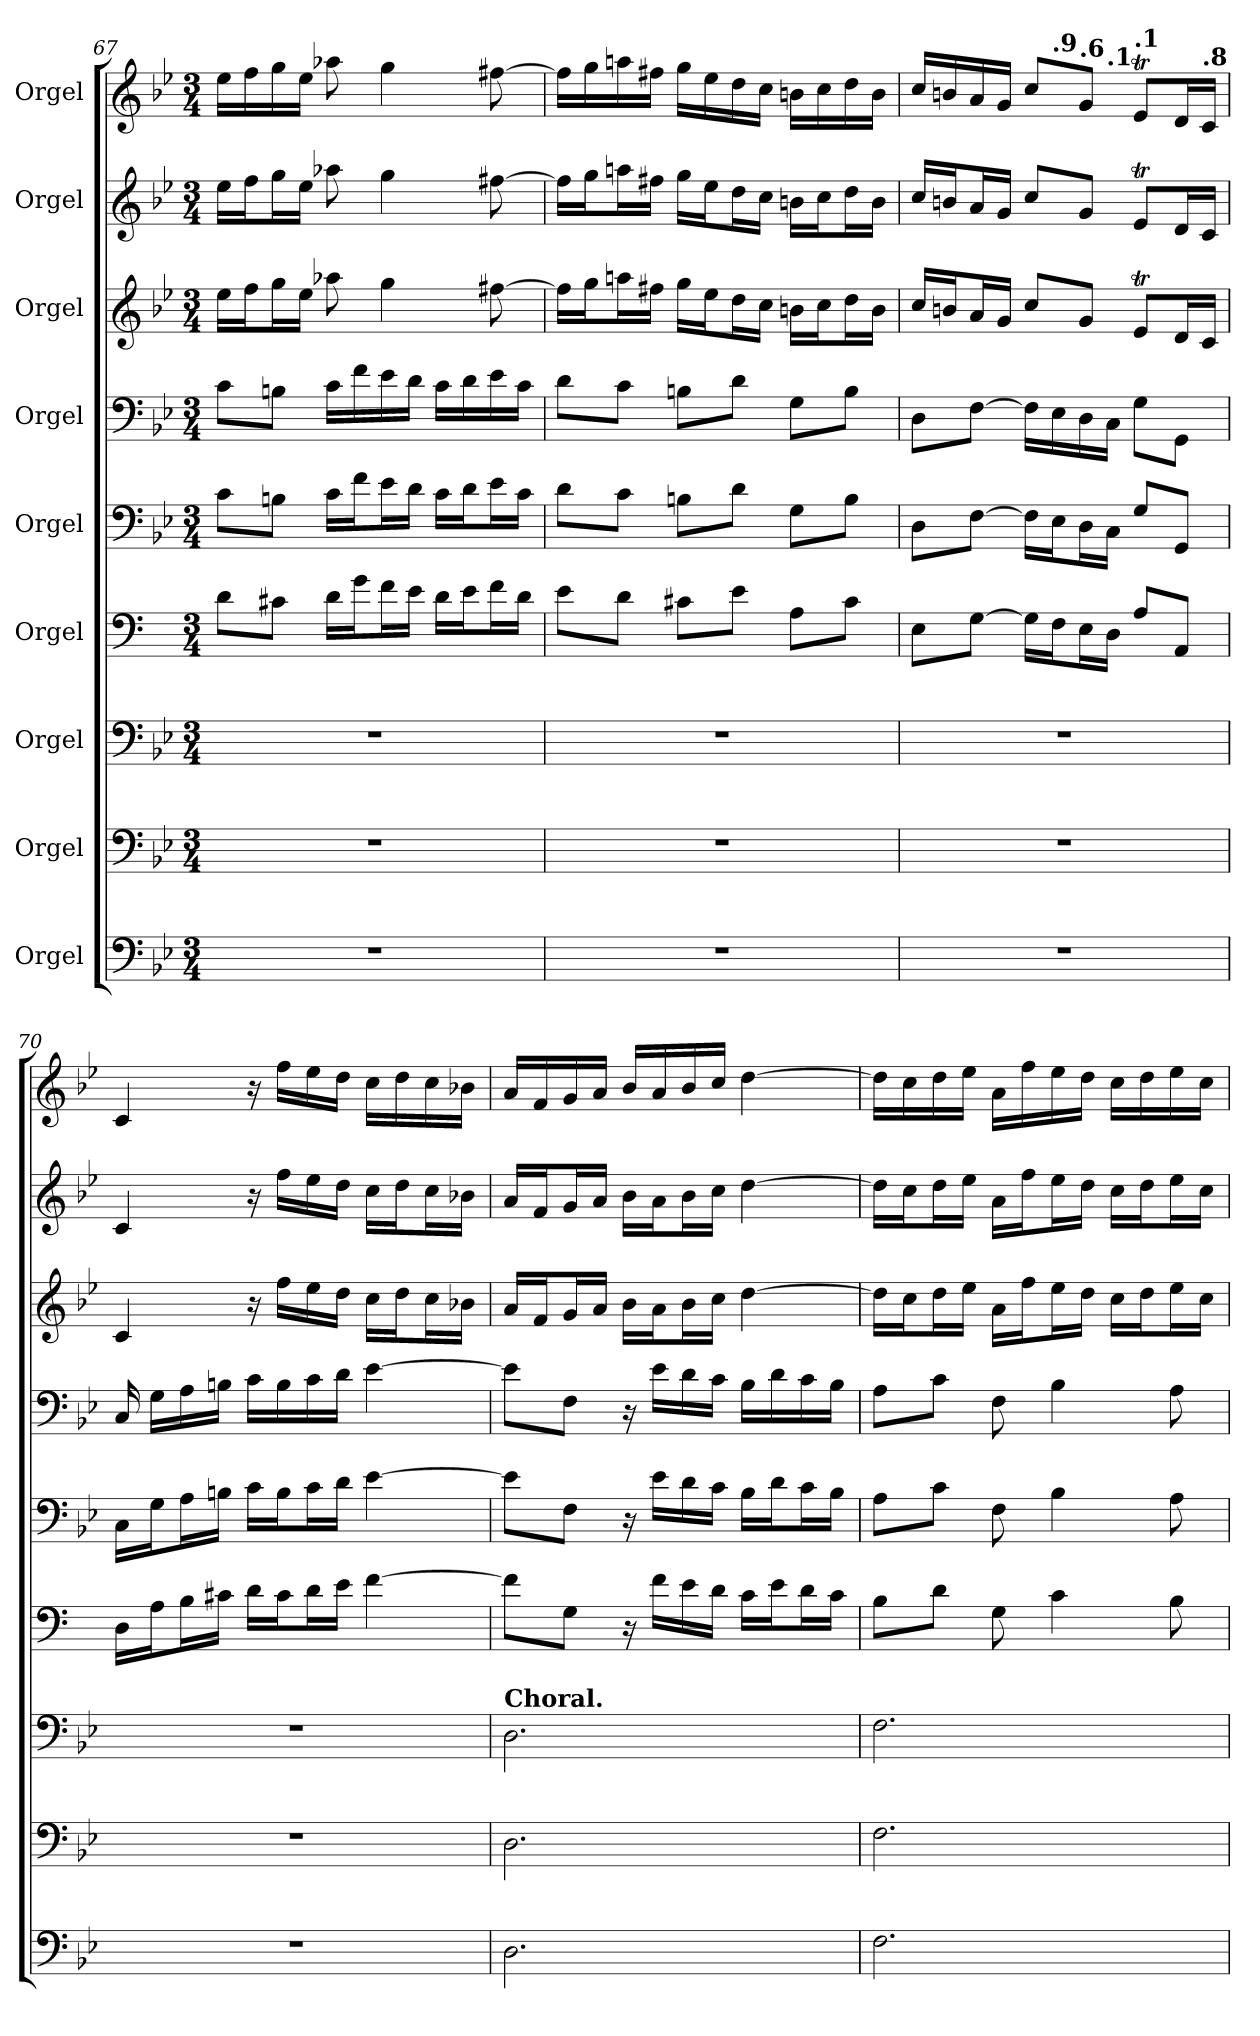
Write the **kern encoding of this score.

**kern	**kern	**kern	**kern	**kern	**kern	**kern	**kern	**kern
*part9	*part8	*part7	*part6	*part5	*part4	*part3	*part2	*part1
*staff9	*staff8	*staff7	*staff6	*staff5	*staff4	*staff3	*staff2	*staff1
*I"Orgel	*I"Orgel	*I"Orgel	*I"Orgel	*I"Orgel	*I"Orgel	*I"Orgel	*I"Orgel	*I"Orgel
!!LO:PB:g=z
*clefF4	*clefF4	*clefF4	*clefF4	*clefF4	*clefF4	*clefG2	*clefG2	*clefG2
*	*	*	*ITrd1c2	*	*	*	*	*
*k[b-e-]	*k[b-e-]	*k[b-e-]	*k[b-e-]	*k[b-e-]	*k[b-e-]	*k[b-e-]	*k[b-e-]	*k[b-e-]
*M3/4	*M3/4	*M3/4	*M3/4	*M3/4	*M3/4	*M3/4	*M3/4	*M3/4
=67	=67	=67	=67	=67	=67	=67	=67	=67
2.r	2.r	2.r	8c\L	8c\L	8c\L	16ee-\LL	16ee-\LL	16ee-\LL
.	.	.	.	.	.	16ff\J	16ff\J	16ff\
.	.	.	8Bn\J	8Bn\J	8Bn\J	16gg\L	16gg\L	16gg\
.	.	.	.	.	.	16ee-\JJ	16ee-\JJ	16ee-\JJ
.	.	.	16c\LL	16c\LL	16c\LL	8aa-X\	8aa-X\	8aa-X\
.	.	.	16f\J	16f\J	16f\	.	.	.
.	.	.	16e-\L	16e-\L	16e-\	4gg\	4gg\	4gg\
.	.	.	16d\JJ	16d\JJ	16d\JJ	.	.	.
.	.	.	16c\LL	16c\LL	16c\LL	.	.	.
.	.	.	16d\J	16d\J	16d\	.	.	.
.	.	.	16e-\L	16e-\L	16e-\	[8ff#X\	[8ff#X\	[8ff#X\
.	.	.	16c\JJ	16c\JJ	16c\JJ	.	.	.
=68	=68	=68	=68	=68	=68	=68	=68	=68
2.r	2.r	2.r	8d\L	8d\L	8d\L	16ff#\LL]	16ff#\LL]	16ff#\LL]
.	.	.	.	.	.	16gg\J	16gg\J	16gg\
.	.	.	8c\J	8c\J	8c\J	16aan\L	16aan\L	16aan\
.	.	.	.	.	.	16ff#X\JJ	16ff#X\JJ	16ff#X\JJ
.	.	.	8Bn\L	8Bn\L	8Bn\L	16gg\LL	16gg\LL	16gg\LL
.	.	.	.	.	.	16ee-\J	16ee-\J	16ee-\
.	.	.	8d\J	8d\J	8d\J	16dd\L	16dd\L	16dd\
.	.	.	.	.	.	16cc\JJ	16cc\JJ	16cc\JJ
.	.	.	8G\L	8G\L	8G\L	16bn\LL	16bn\LL	16bn\LL
.	.	.	.	.	.	16cc\J	16cc\J	16cc\
.	.	.	8B\J	8B\J	8B\J	16dd\L	16dd\L	16dd\
.	.	.	.	.	.	16b\JJ	16b\JJ	16b\JJ
=69	=69	=69	=69	=69	=69	=69	=69	=69
*	*	*	*	*	*	*	*	*^
*	*	*	*	*	*	*	*	*	*^
2.r	2.r	2.r	8D\L	8D\L	8D\L	16cc/LL	16cc/LL	16cc/LL	4ryy	4..ryy
.	.	.	.	.	.	16bn/J	16bn/J	16bn/	.	.
.	.	.	[8F\J	[8F\J	[8F\J	16a/L	16a/L	16a/	.	.
.	.	.	.	.	.	16g/JJ	16g/JJ	16g/JJ	.	.
*	*	*	*	*	*	*	*	*MM72	*	*
.	.	.	16F\LL]	16F\LL]	16F\LL]	8cc/L	8cc/L	8cc/L	16ryy	.
*	*	*	*	*	*	*	*	*MM71	*	*
!	!	!	!	!	!	!	!	!	!LO:TX:a:B:t=.9	!
.	.	.	16E-\J	16E-\J	16E-\	.	.	.	4..ryy	.
*	*	*	*	*	*	*	*	*MM71	*	*
!	!	!	!	!	!	!	!	!LO:TX:a:B:t=.6	!	!
.	.	.	16D\L	16D\L	16D\	8g/J	8g/J	8g/J	.	.
*	*	*	*	*	*	*	*	*MM71	*	*
!	!	!	!	!	!	!	!	!	!	!LO:TX:a:B:t=.1
.	.	.	16C\JJ	16C\JJ	16C\JJ	.	.	.	.	4ryy
*	*	*	*	*	*	*	*	*MM70	*	*
!	!	!	!	!	!	!	!	!LO:TX:a:B:t=.1	!	!
.	.	.	8G/L	8G/L	8G\L	8e-T/L	8e-T/L	8e-T/L	.	.
*	*	*	*	*	*	*	*	*MM67	*	*
.	.	.	8GG/J	8GG/J	8GG\J	16d/L	16d/L	16d/L	.	.
*	*	*	*	*	*	*	*	*MM64	*	*
!	!	!	!	!	!	!	!	!LO:TX:a:B:t=.8	!	!
.	.	.	.	.	.	16c/JJ	16c/JJ	16c/JJ	.	16ryy
*	*	*	*	*	*	*	*	*v	*v	*v
=70	=70	=70	=70	=70	=70	=70	=70	=70
*	*	*	*	*	*	*	*	*MM62
*	*	*	*	*	*	*	*	*^
2.r	2.r	2.r	16C\LL	16C\LL	16C/	4c/	4c/	4c/	16ryy
*	*	*	*	*	*	*	*	*MM72	*
.	.	.	16G\J	16G\J	16G\LL	.	.	.	2ryy
.	.	.	16A\L	16A\L	16A\	.	.	.	.
.	.	.	16Bn\JJ	16Bn\JJ	16Bn\JJ	.	.	.	.
.	.	.	16c\LL	16c\LL	16c\LL	16r	16r	16r	.
.	.	.	16B\J	16B\J	16B\	16ff\LL	16ff\LL	16ff\LL	.
.	.	.	16c\L	16c\L	16c\	16ee-\	16ee-\	16ee-\	.
.	.	.	16d\JJ	16d\JJ	16d\JJ	16dd\JJ	16dd\JJ	16dd\JJ	.
.	.	.	[4e-\	[4e-\	[4e-\	16cc\LL	16cc\LL	16cc\LL	.
.	.	.	.	.	.	16dd\J	16dd\J	16dd\	8.ryy
.	.	.	.	.	.	16cc\L	16cc\L	16cc\	.
.	.	.	.	.	.	16b-X\JJ	16b-X\JJ	16b-X\JJ	.
=71	=71	=71	=71	=71	=71	=71	=71	=71	=71
!	!	!LO:TX:a:B:t=Choral.	!	!	!	!	!	!	!
*	*	*	*	*	*	*	*	*v	*v
2.D\	2.D\	2.D\	8e-\L]	8e-\L]	8e-\L]	16a/LL	16a/LL	16a/LL
.	.	.	.	.	.	16f/J	16f/J	16f/
.	.	.	8F\J	8F\J	8F\J	16g/L	16g/L	16g/
.	.	.	.	.	.	16a/JJ	16a/JJ	16a/JJ
.	.	.	16r	16r	16r	16b-\LL	16b-\LL	16b-/LL
.	.	.	16e-\LL	16e-\LL	16e-\LL	16a\J	16a\J	16a/
.	.	.	16d\	16d\	16d\	16b-\L	16b-\L	16b-/
.	.	.	16c\JJ	16c\JJ	16c\JJ	16cc\JJ	16cc\JJ	16cc/JJ
.	.	.	16B-\LL	16B-\LL	16B-\LL	[4dd\	[4dd\	[4dd\
.	.	.	16d\J	16d\J	16d\	.	.	.
.	.	.	16c\L	16c\L	16c\	.	.	.
.	.	.	16B-\JJ	16B-\JJ	16B-\JJ	.	.	.
!!LO:LB:g=z
=72	=72	=72	=72	=72	=72	=72	=72	=72
2.F\	2.F\	2.F\	8A\L	8A\L	8A\L	16dd\LL]	16dd\LL]	16dd\LL]
.	.	.	.	.	.	16cc\J	16cc\J	16cc\
.	.	.	8c\J	8c\J	8c\J	16dd\L	16dd\L	16dd\
.	.	.	.	.	.	16ee-\JJ	16ee-\JJ	16ee-\JJ
.	.	.	8F\	8F\	8F\	16a\LL	16a\LL	16a\LL
.	.	.	.	.	.	16ff\J	16ff\J	16ff\
.	.	.	4B-\	4B-\	4B-\	16ee-\L	16ee-\L	16ee-\
.	.	.	.	.	.	16dd\JJ	16dd\JJ	16dd\JJ
.	.	.	.	.	.	16cc\LL	16cc\LL	16cc\LL
.	.	.	.	.	.	16dd\J	16dd\J	16dd\
.	.	.	8A\	8A\	8A\	16ee-\L	16ee-\L	16ee-\
.	.	.	.	.	.	16cc\JJ	16cc\JJ	16cc\JJ
=	=	=	=	=	=	=	=	=
*-	*-	*-	*-	*-	*-	*-	*-	*-
